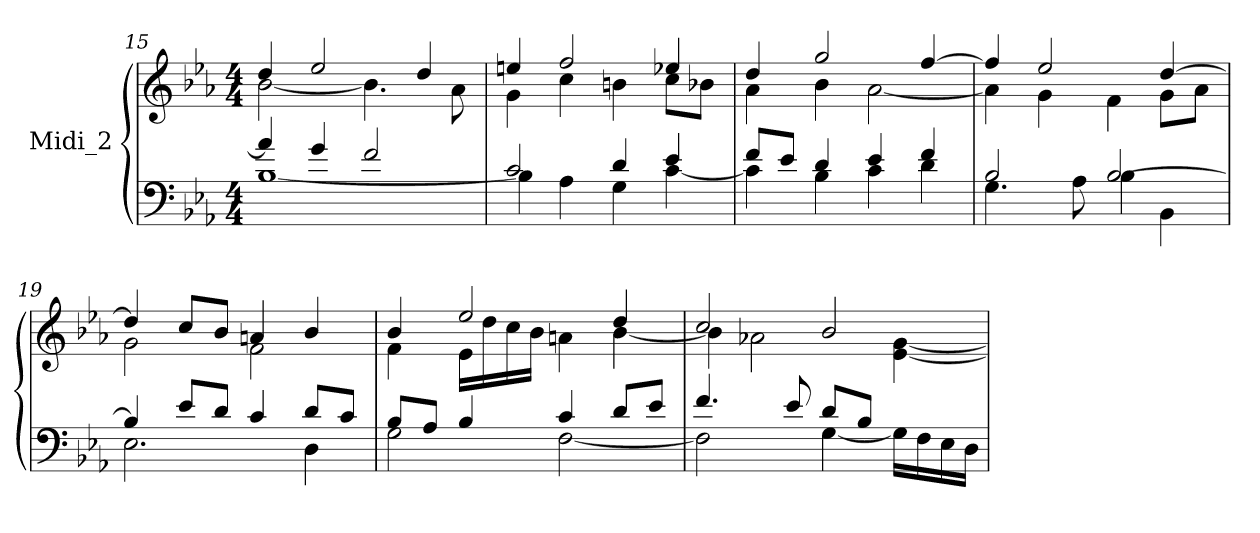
**kern	**kern
*part1	*part1
*staff2	*staff1
*I"Midi_2	*
*clefF4	*clefG2
*k[b-e-a-]	*k[b-e-a-]
*E-:	*E-:
*M4/4	*M4/4
=15	=15
*^	*^
4a-/]	[1B-\	4dd/	[2b-\
4g/	.	2ee-/	.
2f/	.	.	4.b-\]
.	.	4dd/	.
.	.	.	8a-\
=16	=16	=16	=16
2c/	4B-\]	4een/	4g\
.	4A-\	2ff/	4cc\
4d/	4G\	.	4bn\
4e-/	[4c\	4ee-X/	8cc\L
.	.	.	8b-X\J
!!LO:LB:g=z	!!
=17	=17	=17	=17
8f/L	4c\]	4dd/	4a-\
8e-/J	.	.	.
4d/	4B-\	2gg/	4b-\
4e-/	4c\	.	[2a-\
4f/	4d\	[4ff/	.
=18	=18	=18	=18
2B-/	4.G\	4ff/]	4a-\]
.	.	2ee-/	4g\
.	8A-\	.	.
[2B-/	4B-\	.	4f\
.	4BB-\	[4dd/	8g\L
.	.	.	8a-\J
=19	=19	=19	=19
4B-/]	2.E-\	4dd/]	2g\
8e-/L	.	8cc/L	.
8d/J	.	8b-/J	.
4c/	.	4an/	2f\
8d/L	4D\	4b-/	.
8c/J	.	.	.
!!LO:LB:g=z	!!
=20	=20	=20	=20
8B-/L	2G\	4b-/	4f\
8A-/J	.	.	.
4B-/	.	2ee-/	16e-\LL
.	.	.	16dd\
.	.	.	16cc\
.	.	.	16b-\JJ
4c/	[2F\	.	4an\
8d/L	.	4dd/	[4b-\
8e-/J	.	.	.
=21	=21	=21	=21
4.f/	2F\]	2cc/	4b-\]
.	.	.	2a-X\
8e-/	.	.	.
8d/L	[4G\	2b-/	.
8B-/J	.	.	.
4ryy	16G\LL]	.	[4e-\ [4g\
.	16F\	.	.
.	16E-\	.	.
.	16D\JJ	.	.
*v	*v	*	*
*	*v	*v
=	=
*-	*-
